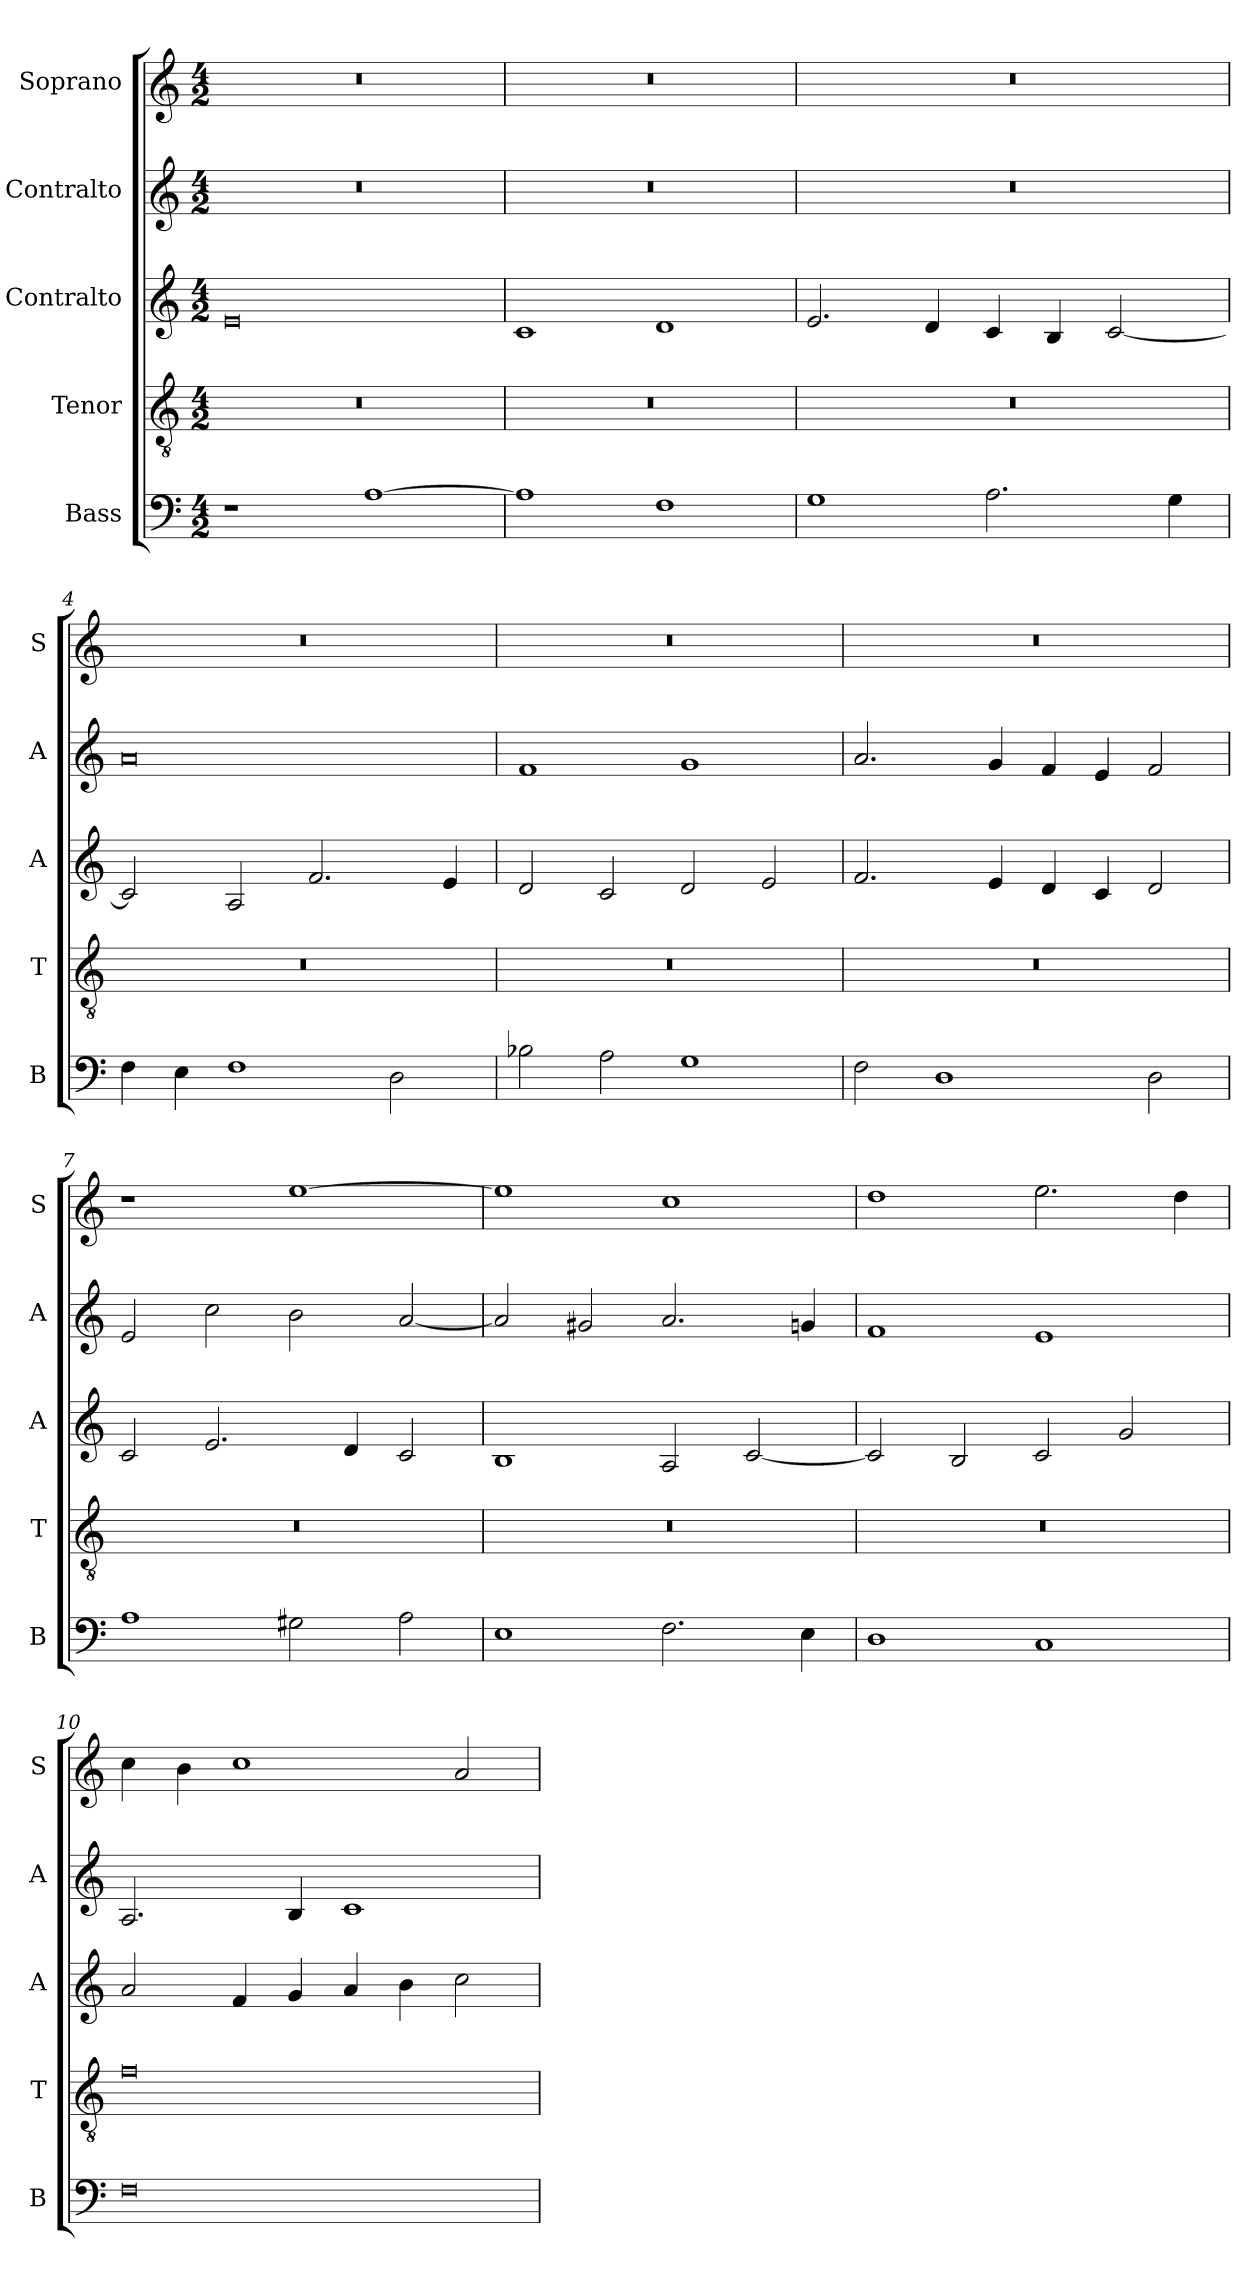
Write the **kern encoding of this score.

**kern	**kern	**kern	**kern	**kern
*part5	*part4	*part3	*part2	*part1
*staff5	*staff4	*staff3	*staff2	*staff1
*I"Bass	*I"Tenor	*I"Contralto	*I"Contralto	*I"Soprano
*I'B	*I'T	*I'A	*I'A	*I'S
*clefF4	*clefGv2	*clefG2	*clefG2	*clefG2
*k[]	*k[]	*k[]	*k[]	*k[]
*A:aeo	*A:aeo	*A:aeo	*A:aeo	*A:aeo
*M4/2	*M4/2	*M4/2	*M4/2	*M4/2
=1	=1	=1	=1	=1
1r	0r	0e	0r	0r
[1A	.	.	.	.
=2	=2	=2	=2	=2
1A]	0r	1c	0r	0r
1F	.	1d	.	.
=3	=3	=3	=3	=3
1G	0r	2.e	0r	0r
.	.	4d	.	.
2.A	.	4c	.	.
.	.	4B	.	.
.	.	[2c	.	.
4G	.	.	.	.
=4	=4	=4	=4	=4
4F	0r	2c]	0a	0r
4E	.	.	.	.
1F	.	2A	.	.
.	.	2.f	.	.
2D	.	.	.	.
.	.	4e	.	.
=5	=5	=5	=5	=5
2B-X	0r	2d	1f	0r
2A	.	2c	.	.
1G	.	2d	1g	.
.	.	2e	.	.
=6	=6	=6	=6	=6
2F	0r	2.f	2.a	0r
1D	.	.	.	.
.	.	4e	4g	.
.	.	4d	4f	.
.	.	4c	4e	.
2D	.	2d	2f	.
=7	=7	=7	=7	=7
1A	0r	2c	2e	1r
.	.	2.e	2cc	.
2G#X	.	.	2b	[1ee
.	.	4d	.	.
2A	.	2c	[2a	.
=8	=8	=8	=8	=8
1E	0r	1B	2a]	1ee]
.	.	.	2g#X	.
2.F	.	2A	2.a	1cc
.	.	[2c	.	.
4E	.	.	4gn	.
=9	=9	=9	=9	=9
1D	0r	2c]	1f	1dd
.	.	2B	.	.
1C	.	2c	1e	2.ee
.	.	2g	.	.
.	.	.	.	4dd
=10	=10	=10	=10	=10
0F	0f	2a	2.A	4cc
.	.	.	.	4b
.	.	4f	.	1cc
.	.	4g	4B	.
.	.	4a	1c	.
.	.	4b	.	.
.	.	2cc	.	2a
=	=	=	=	=
*-	*-	*-	*-	*-
